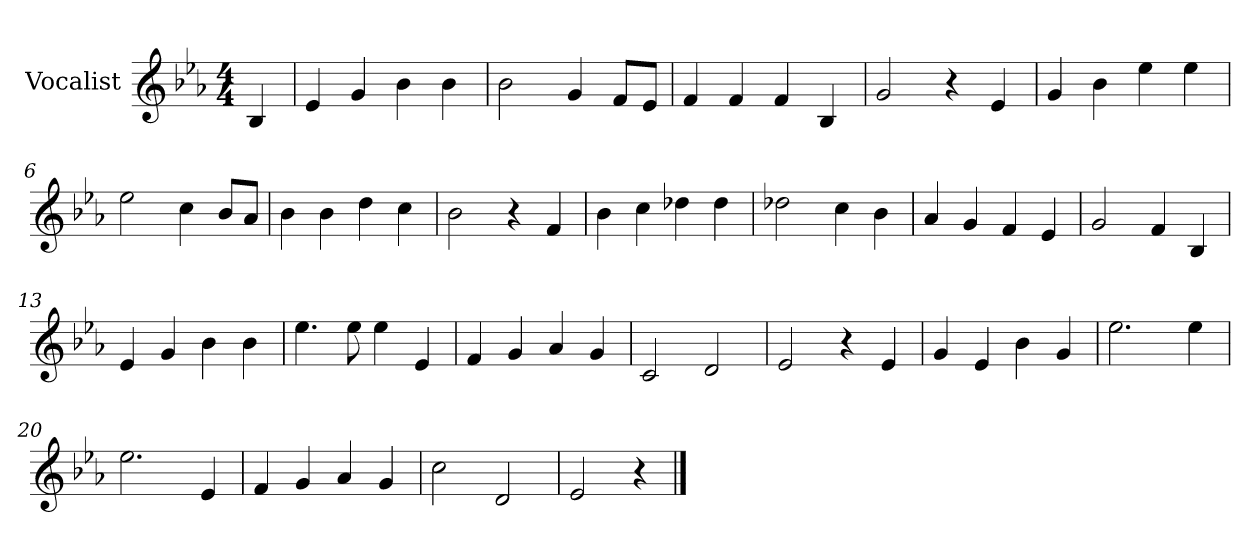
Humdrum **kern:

**kern
*part1
*staff1
*I"Vocalist
*k[b-e-a-]
*E-:
*M4/4
=
4B-
=1
4e-
4g
4b-
4b-
=2
2b-
4g
8fL
8e-J
=3
4f
4f
4f
4B-
=4
2g
4r
4e-
=5
4g
4b-
4ee-
4ee-
=6
2ee-
4cc
8b-L
8a-J
=7
4b-
4b-
4dd
4cc
=8
2b-
4r
4f
=9
4b-
4cc
4dd-X
4dd-
=10
2dd-X
4cc
4b-
=11
4a-
4g
4f
4e-
=12
2g
4f
4B-
=13
4e-
4g
4b-
4b-
=14
4.ee-
8ee-
4ee-
4e-
=15
4f
4g
4a-
4g
=16
2c
2d
=17
2e-
4r
4e-
=18
4g
4e-
4b-
4g
=19
2.ee-
4ee-
=20
2.ee-
4e-
=21
4f
4g
4a-
4g
=22
2cc
2d
=23
2e-
4r
==
*-
